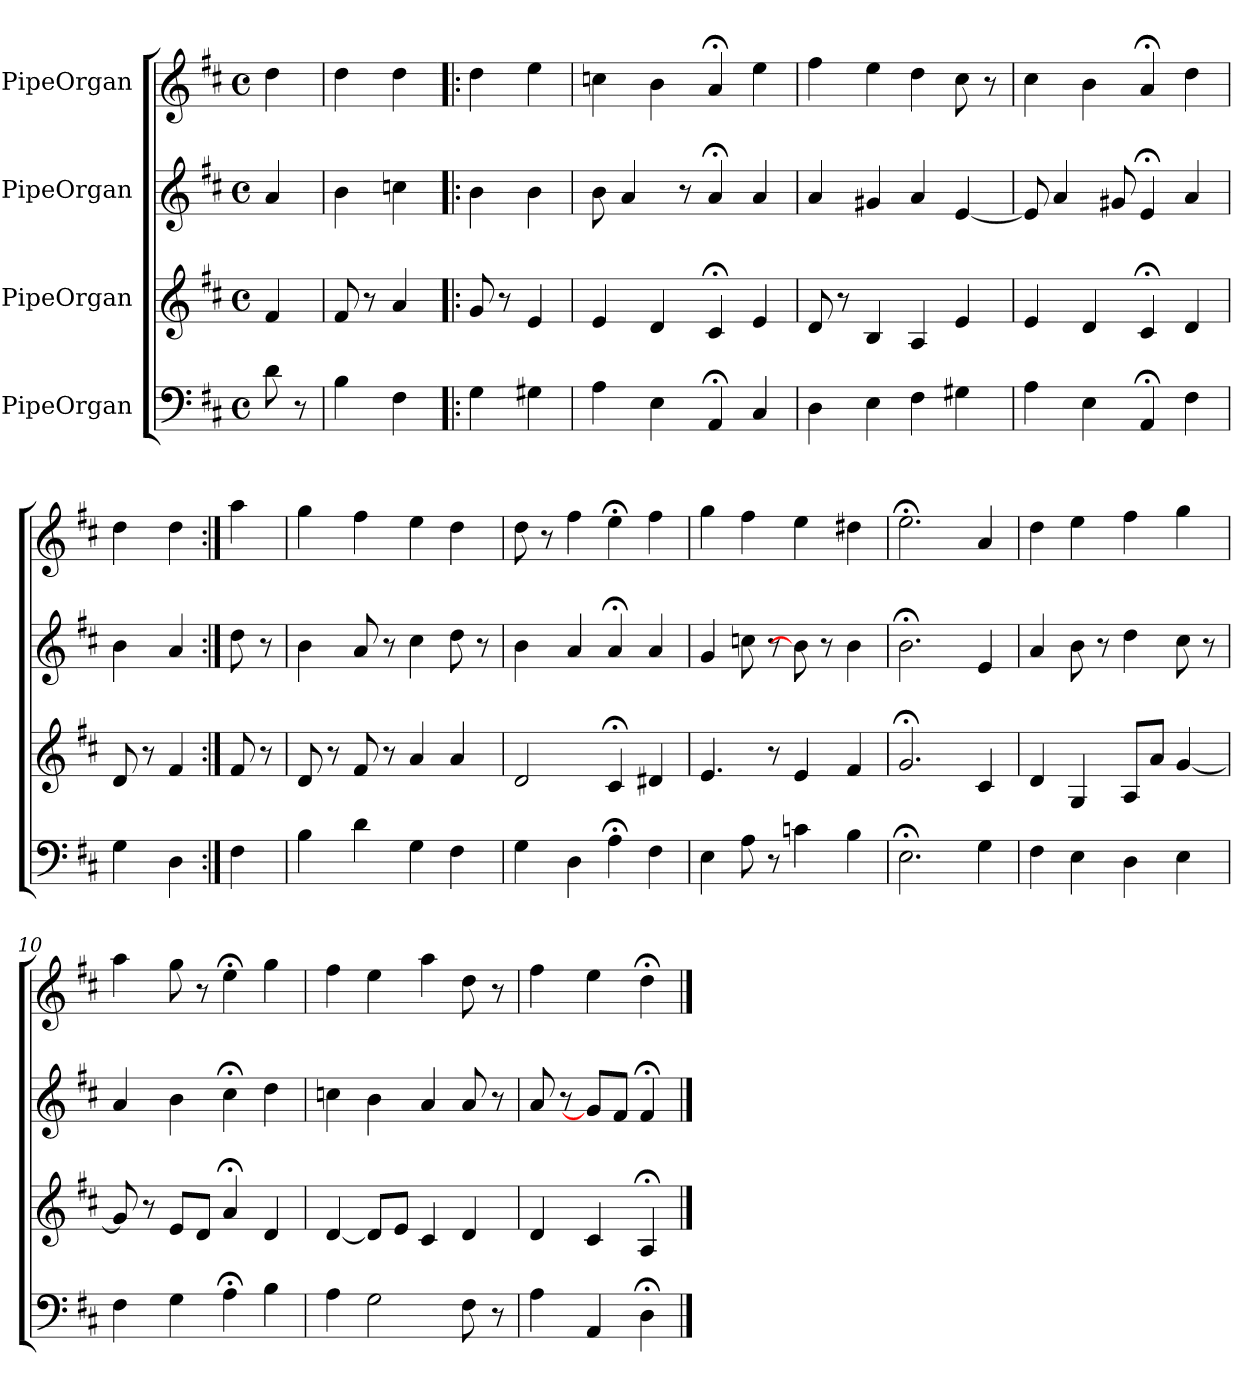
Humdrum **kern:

**kern	**kern	**kern	**kern
*part4	*part3	*part2	*part1
*staff4	*staff3	*staff2	*staff1
*I"PipeOrgan	*I"PipeOrgan	*I"PipeOrgan	*I"PipeOrgan
*k[f#c#]	*k[f#c#]	*k[f#c#]	*k[f#c#]
*D:	*D:	*D:	*D:
*M4/4	*M4/4	*M4/4	*M4/4
*met(c)	*met(c)	*met(c)	*met(c)
*MM60	*MM60	*MM60	*MM60
=	=	=	=
8d	4f#	4a	4dd
8r	.	.	.
=1	=1	=1	=1
4B	8f#	4b	4dd
.	8r	.	.
4F#	4a	4ccn	4dd
=!|:	=!|:	=!|:	=!|:
4G	8g	4b	4dd
.	8r	.	.
4G#X	4e	4b	4ee
=2	=2	=2	=2
4A	4e	8b	4ccn
.	.	4a	.
4E	4d	.	4b
.	.	8r	.
4AA;<	4c#;<	4a;<	4a;<
4C#	4e	4a	4ee
=3	=3	=3	=3
4D	8d	4a	4ff#
.	8r	.	.
4E	4B	4g#X	4ee
4F#	4A	4a	4dd
4G#X	4e	[4e	8cc#
.	.	.	8r
=4	=4	=4	=4
4A	4e	8e]	4cc#
.	.	4a	.
4E	4d	.	4b
.	.	8g#X	.
4AA;<	4c#;<	4e;<	4a;<
4F#	4d	4a	4dd
=1	=1	=1	=1
4G	8d	4b	4dd
.	8r	.	.
4D	4f#	4a	4dd
=:|!	=:|!	=:|!	=:|!
4F#	8f#	8dd	4aa
.	8r	8r	.
=5	=5	=5	=5
4B	8d	4b	4gg
.	8r	.	.
4d	8f#	8a	4ff#
.	8r	8r	.
4G	4a	4cc#	4ee
4F#	4a	8dd	4dd
.	.	8r	.
=6	=6	=6	=6
4G	2d	4b	8dd
.	.	.	8r
4D	.	4a	4ff#
4A;<	4c#;<	4a;<	4ee;<
4F#	4d#X	4a	4ff#
=7	=7	=7	=7
4E	4.e	4g	4gg
8A	.	8ccn	4ff#
8r	8r	8r	.
4cn	4e	8b]	4ee
.	.	8r	.
4B	4f#	4b	4dd#X
=8	=8	=8	=8
2.E;<	2.g;<	2.b;<	2.ee;<
4G	4c#	4e	4a
=9	=9	=9	=9
4F#	4d	4a	4dd
4E	4G	8b	4ee
.	.	8r	.
4D	8AL	4dd	4ff#
.	8aJ	.	.
4E	[4g	8cc#	4gg
.	.	8r	.
=10	=10	=10	=10
4F#	8g]	4a	4aa
.	8r	.	.
4G	8eL	4b	8gg
.	8dJ	.	8r
4A;<	4a;<	4cc#;<	4ee;<
4B	4d	4dd	4gg
=11	=11	=11	=11
4A	[4d	4ccn	4ff#
2G	8dL]	4b	4ee
.	8eJ	.	.
.	4c#	4a	4aa
8F#	4d	8a	8dd
8r	.	8r	8r
=12	=12	=12	=12
4A	4d	8a	4ff#
.	.	8r	.
4AA	4c#	8gL]	4ee
.	.	8f#J	.
4D;<	4A;<	4f#;<	4dd;<
==	==	==	==
*-	*-	*-	*-
